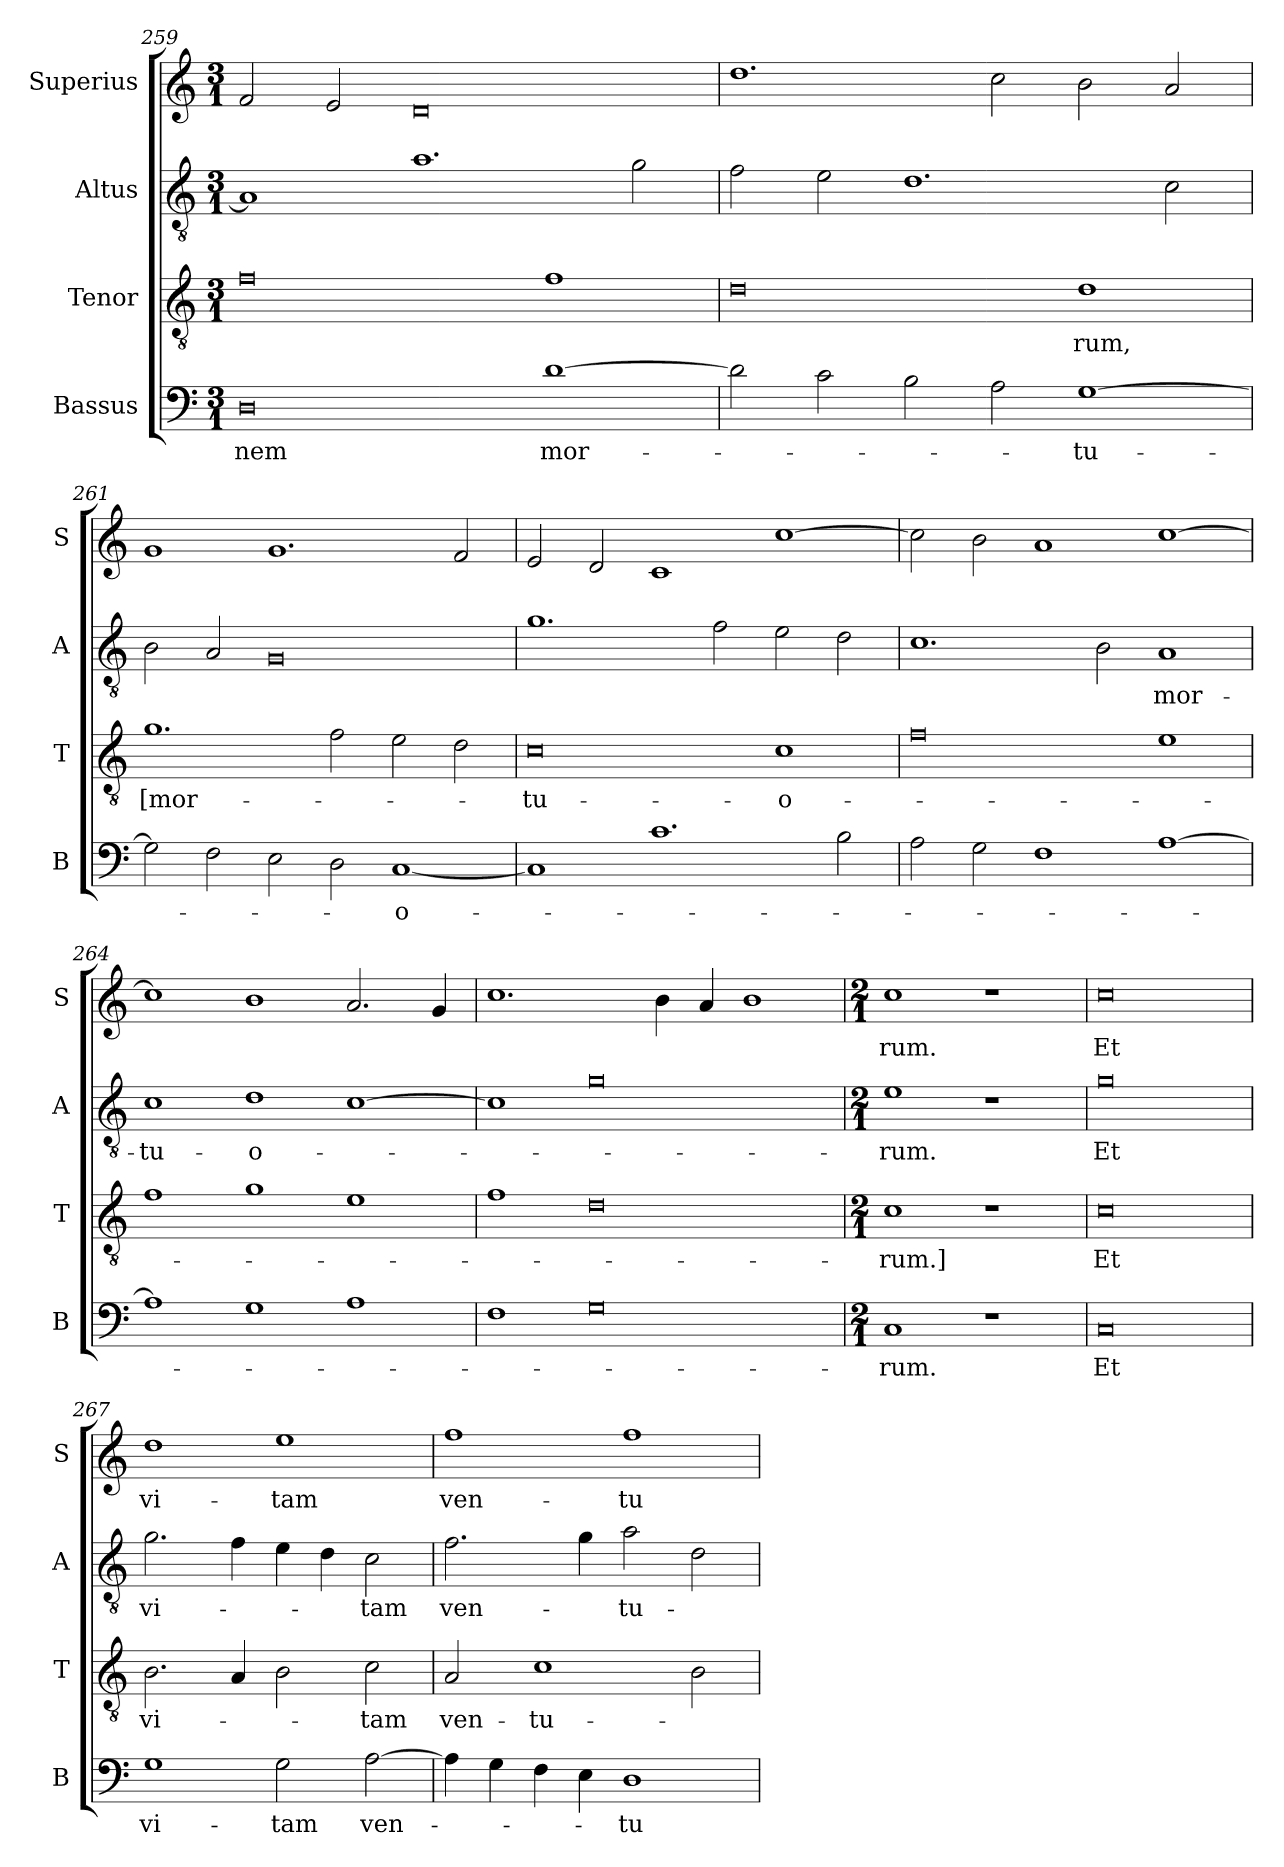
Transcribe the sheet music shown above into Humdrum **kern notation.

**kern	**text	**kern	**text	**kern	**text	**kern	**text
*part4	*part4	*part3	*part3	*part2	*part2	*part1	*part1
*staff4	*staff4	*staff3	*staff3	*staff2	*staff2	*staff1	*staff1
*I"Bassus	*	*I"Tenor	*	*I"Altus	*	*I"Superius	*
*I'B	*	*I'T	*	*I'A	*	*I'S	*
*clefF4	*	*clefGv2	*	*clefGv2	*	*clefG2	*
*k[]	*	*k[]	*	*k[]	*	*k[]	*
*M3/1	*	*M3/1	*	*M3/1	*	*M3/1	*
=259	=259	=259	=259	=259	=259	=259	=259
0D	-nem	0f	.	1A]	.	2f/	.
.	.	.	.	.	.	2e/	.
.	.	.	.	1.a	.	0d	.
[1d	mor-	1f	.	.	.	.	.
.	.	.	.	2g\	.	.	.
=260	=260	=260	=260	=260	=260	=260	=260
2d\]	.	0d	.	2f\	.	1.dd	.
2c\	.	.	.	2e\	.	.	.
2B\	.	.	.	1.d	.	.	.
2A\	.	.	.	.	.	2cc\	.
[1G	-tu-	1d	-rum,	.	.	2b\	.
.	.	.	.	2c\	.	2a/	.
=261	=261	=261	=261	=261	=261	=261	=261
2G\]	.	1.g	[mor-	2B\	.	1g	.
2F\	.	.	.	2A/	.	.	.
2E\	.	.	.	0G	.	1.g	.
2D\	.	2f\	.	.	.	.	.
[1C	-o-	2e\	.	.	.	.	.
.	.	2d\	.	.	.	2f/	.
=262	=262	=262	=262	=262	=262	=262	=262
1C]	.	0c	-tu-	1.g	.	2e/	.
.	.	.	.	.	.	2d/	.
1.c	.	.	.	.	.	1c	.
.	.	.	.	2f\	.	.	.
.	.	1c	-o-	2e\	.	[1cc	.
2B\	.	.	.	2d\	.	.	.
=263	=263	=263	=263	=263	=263	=263	=263
2A\	.	0f	.	1.c	.	2cc\]	.
2G\	.	.	.	.	.	2b\	.
1F	.	.	.	.	.	1a	.
.	.	.	.	2B\	.	.	.
[1A	.	1e	.	1A	mor-	[1cc	.
=264	=264	=264	=264	=264	=264	=264	=264
1A]	.	1f	.	1c	-tu-	1cc]	.
1G	.	1g	.	1d	-o-	1b	.
1A	.	1e	.	[1c	.	2.a/	.
.	.	.	.	.	.	4g/	.
=265	=265	=265	=265	=265	=265	=265	=265
1F	.	1f	.	1c]	.	1.cc	.
0G	.	0d	.	0g	.	.	.
.	.	.	.	.	.	4b\	.
.	.	.	.	.	.	4a/	.
.	.	.	.	.	.	1b	.
=	=	=	=	=	=	=	=
*M2/1	*	*M2/1	*	*M2/1	*	*M2/1	*
1C	-rum.	1c	-rum.]	1e	-rum.	1cc	-rum.
1r	.	1r	.	1r	.	1r	.
=266	=266	=266	=266	=266	=266	=266	=266
0C	Et	0c	Et	0g	Et	0cc	Et
=267	=267	=267	=267	=267	=267	=267	=267
1G	vi-	2.B\	vi-	2.g\	vi-	1dd	vi-
.	.	4A/	.	4f\	.	.	.
2G\	-tam	2B\	.	4e\	.	1ee	-tam
.	.	.	.	4d\	.	.	.
[2A\	ven-	2c\	-tam	2c\	-tam	.	.
=268	=268	=268	=268	=268	=268	=268	=268
4A\]	.	2A/	ven-	2.f\	ven-	1ff	ven-
4G\	.	.	.	.	.	.	.
4F\	.	1c	-tu-	.	.	.	.
4E\	.	.	.	4g\	.	.	.
1D	-tu-	.	.	2a\	-tu-	1ff	-tu-
.	.	2B\	.	2d\	.	.	.
=	=	=	=	=	=	=	=
*-	*-	*-	*-	*-	*-	*-	*-
